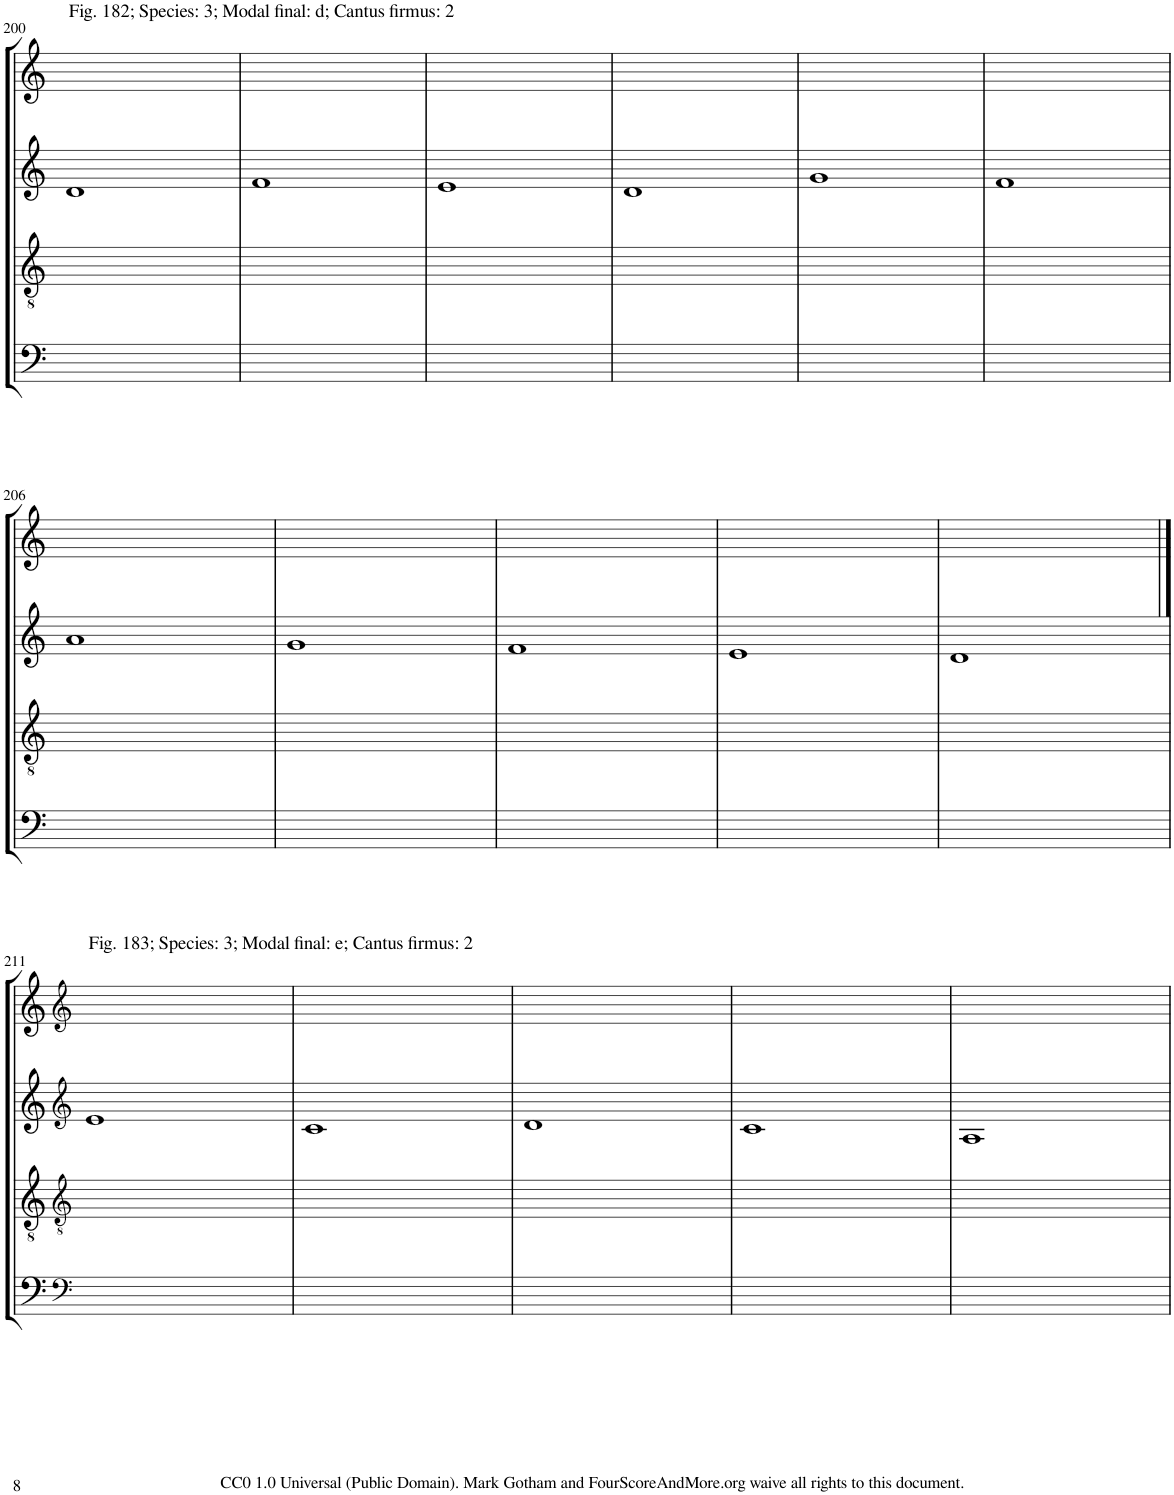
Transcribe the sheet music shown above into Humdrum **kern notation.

**kern	**kern	**kern	**kern
*part4	*part3	*part2	*part1
*staff4	*staff3	*staff2	*staff1
*I"Piano	*I"Piano	*I"Piano	*I"Piano
*I'Pno	*I'Pno	*I'Pno	*I'Pno
!!LO:PB:g=z
*clefF4	*clefGv2	*clefG2	*clefG2
*k[]	*k[]	*k[]	*k[]
*M4/4	*M4/4	*M4/4	*M4/4
=200	=200	=200	=200
!	!	!	!LO:TX:a:t=Fig. 182; Species&colon; 3; Modal final&colon; d; Cantus firmus&colon; 2
1ryy	1ryy	1d	1ryy
=201	=201	=201	=201
1ryy	1ryy	1f	1ryy
=202	=202	=202	=202
1ryy	1ryy	1e	1ryy
=203	=203	=203	=203
1ryy	1ryy	1d	1ryy
=204	=204	=204	=204
1ryy	1ryy	1g	1ryy
=205	=205	=205	=205
1ryy	1ryy	1f	1ryy
!!LO:LB:g=z
=206	=206	=206	=206
1ryy	1ryy	1a	1ryy
=207	=207	=207	=207
1ryy	1ryy	1g	1ryy
=208	=208	=208	=208
1ryy	1ryy	1f	1ryy
=209	=209	=209	=209
1ryy	1ryy	1e	1ryy
=210	=210	=210	=210
1ryy	1ryy	1d	1ryy
!!LO:LB:g=z
==211	==211	==211	==211
*clefF4	*clefGv2	*clefG2	*clefG2
!	!	!	!LO:TX:a:t=Fig. 183; Species&colon; 3; Modal final&colon; e; Cantus firmus&colon; 2
1ryy	1ryy	1e	1ryy
=212	=212	=212	=212
1ryy	1ryy	1c	1ryy
=213	=213	=213	=213
1ryy	1ryy	1d	1ryy
=214	=214	=214	=214
1ryy	1ryy	1c	1ryy
=215	=215	=215	=215
1ryy	1ryy	1A	1ryy
=	=	=	=
*-	*-	*-	*-
